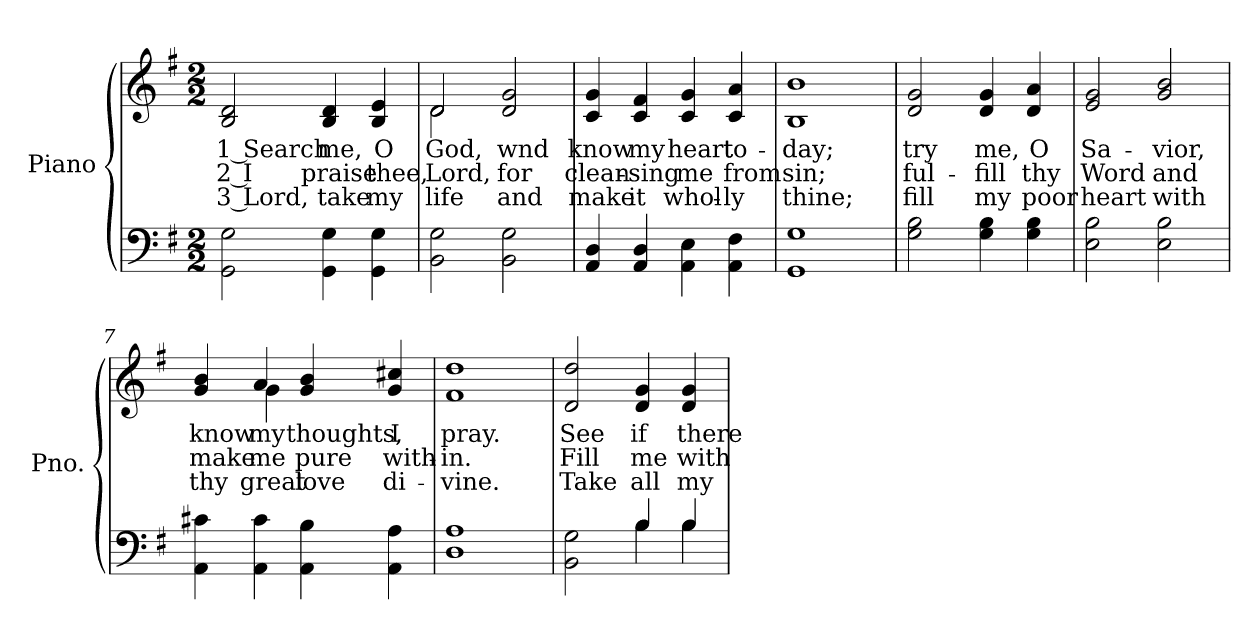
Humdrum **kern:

**kern	**kern	**text	**text	**text
*part2	*part1	*part1	*part1	*part1
*staff2	*staff1	*staff1	*staff1	*staff1
*I"Piano	*I"Piano	*	*	*
*I'Pno.	*I'Pno.	*	*	*
!!LO:PB:g=z
*clefF4	*clefG2	*	*	*
*k[f#]	*k[f#]	*	*	*
*G:	*G:	*	*	*
*M2/2	*M2/2	*	*	*
=1	=1	=1	=1	=1
!	!	!LO:LY:b:color=#000000	!LO:LY:b:color=#000000	!LO:LY:b:color=#000000
2GGi\ 2Gi	2Bi/ 2di	1 Search	2 I	3 Lord,
!	!	!LO:LY:b:color=#000000	!LO:LY:b:color=#000000	!LO:LY:b:color=#000000
4GGi\ 4Gi	4Bi/ 4di	me,	praise	take
!	!	!LO:LY:b:color=#000000	!LO:LY:b:color=#000000	!LO:LY:b:color=#000000
4GGi\ 4Gi	4Bi/ 4ei	O	thee,	my
=2	=2	=2	=2	=2
!	!	!LO:LY:b:color=#000000	!LO:LY:b:color=#000000	!LO:LY:b:color=#000000
*	*^	*	*	*
2BBi\ 2Gi	2di/	2di\	God,	Lord,	life
!	!	!	!LO:LY:b:color=#000000	!LO:LY:b:color=#000000	!LO:LY:b:color=#000000
2BBi\ 2Gi	2di/ 2gi	2ryy	wnd	for	and
*	*v	*v	*	*	*
=3	=3	=3	=3	=3
*	*^	*	*	*
!	!	!	!LO:LY:b:color=#000000	!LO:LY:b:color=#000000	!LO:LY:b:color=#000000
*	*v	*v	*	*	*
4AAi/ 4Di	4ci/ 4gi	know	clean-	make
!	!	!LO:LY:b:color=#000000	!LO:LY:b:color=#000000	!LO:LY:b:color=#000000
4AAi/ 4Di	4ci/ 4f#i	my	-sing	it
!	!	!LO:LY:b:color=#000000	!LO:LY:b:color=#000000	!LO:LY:b:color=#000000
4AAi\ 4Ei	4ci/ 4gi	heart	me	whol-
!	!	!LO:LY:b:color=#000000	!LO:LY:b:color=#000000	!LO:LY:b:color=#000000
4AAi\ 4F#i	4ci/ 4ai	to-	from	-ly
=4	=4	=4	=4	=4
!	!	!LO:LY:b:color=#000000	!LO:LY:b:color=#000000	!LO:LY:b:color=#000000
1GGi 1Gi	1Bi 1bi	-day;	sin;	thine;
=5	=5	=5	=5	=5
!	!	!LO:LY:b:color=#000000	!LO:LY:b:color=#000000	!LO:LY:b:color=#000000
2Gi\ 2Bi	2di/ 2gi	try	ful-	fill
!	!	!LO:LY:b:color=#000000	!LO:LY:b:color=#000000	!LO:LY:b:color=#000000
4Gi\ 4Bi	4di/ 4gi	me,	-fill	my
!	!	!LO:LY:b:color=#000000	!LO:LY:b:color=#000000	!LO:LY:b:color=#000000
4Gi\ 4Bi	4di/ 4ai	O	thy	poor
!!LO:LB:g=z
=6	=6	=6	=6	=6
!	!	!LO:LY:b:color=#000000	!LO:LY:b:color=#000000	!LO:LY:b:color=#000000
2Ei\ 2Bi	2ei/ 2gi	Sa-	Word	heart
!	!	!LO:LY:b:color=#000000	!LO:LY:b:color=#000000	!LO:LY:b:color=#000000
2Ei\ 2Bi	2gi/ 2bi	-vior,	and	with
=7	=7	=7	=7	=7
!	!	!LO:LY:b:color=#000000	!LO:LY:b:color=#000000	!LO:LY:b:color=#000000
*	*^	*	*	*
4AAi\ 4c#Xi	4gi/ 4bi	4ryy	know	make	thy
!	!	!	!LO:LY:b:color=#000000	!LO:LY:b:color=#000000	!LO:LY:b:color=#000000
4AAi\ 4c#i	4ai/	4gi\	my	me	great
!	!	!	!LO:LY:b:color=#000000	!LO:LY:b:color=#000000	!LO:LY:b:color=#000000
4AAi\ 4Bi	4gi/ 4bi	2ryy	thoughts,	pure	love
!	!	!	!LO:LY:b:color=#000000	!LO:LY:b:color=#000000	!LO:LY:b:color=#000000
4AAi\ 4Ai	4gi/ 4cc#Xi	.	I	with-	di-
*	*v	*v	*	*	*
=8	=8	=8	=8	=8
!	!	!LO:LY:b:color=#000000	!LO:LY:b:color=#000000	!LO:LY:b:color=#000000
1Di 1Ai	1f#i 1ddi	pray.	-in.	-vine.
=9	=9	=9	=9	=9
*^	*	*	*	*
!	!	!	!LO:LY:b:color=#000000	!LO:LY:b:color=#000000	!LO:LY:b:color=#000000
2BBi\ 2Gi	2ryy	2di/ 2ddi	See	Fill	Take
!	!	!	!LO:LY:b:color=#000000	!LO:LY:b:color=#000000	!LO:LY:b:color=#000000
4Bi/	4Bi\	4di/ 4gi	if	me	all
!	!	!	!LO:LY:b:color=#000000	!LO:LY:b:color=#000000	!LO:LY:b:color=#000000
4Bi/	4Bi\	4di/ 4gi	there	with	my
*v	*v	*	*	*	*
=	=	=	=	=
*-	*-	*-	*-	*-
